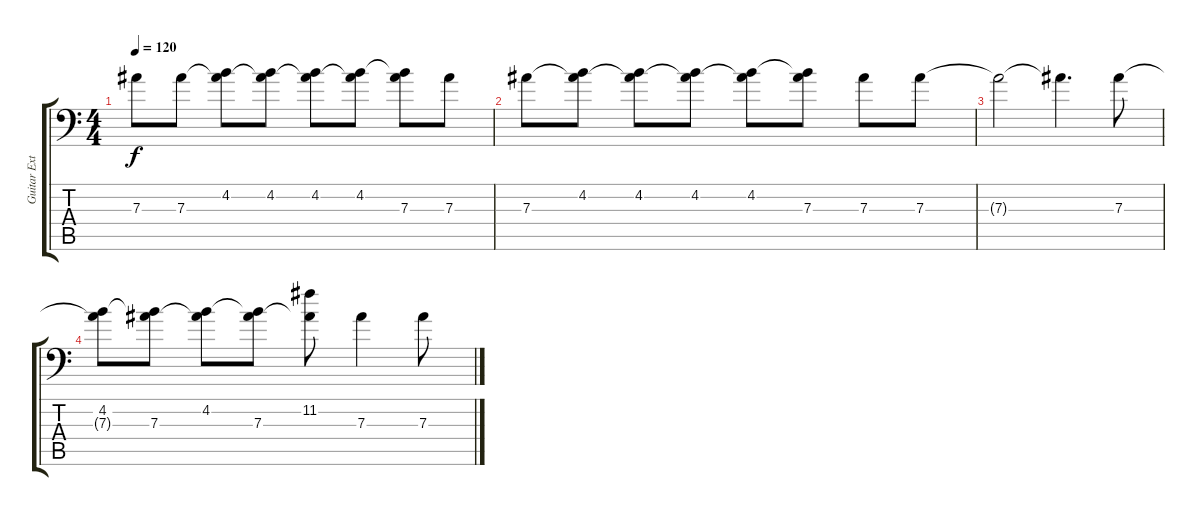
\track ("Guitar Extra" "Guitar Ext") {instrument overdrivenguitar}
\staff {score tabs}
\tuning (C4 G3 Eb3 Bb2 F2 Bb1) {hide}
\ts (4 4)
\tempo 120
\clef f4
\ks c
7.3.8{dy f} 7.3.8 (4.2 7.3{t}).8 (4.2 7.3{t}).8 (4.2 7.3{t}).8 (4.2 7.3{t}).8 (4.2{t} 7.3).8 7.3.8 |
7.3.8 (4.2 7.3{t}).8 (4.2 7.3{t}).8 (4.2 7.3{t}).8 (4.2 7.3{t}).8 (4.2{t} 7.3).8 7.3.8 7.3.8 |
7.3{t}.2 7.3{t}.4{d} 7.3.8 |
(4.2 7.3{t}).8 (4.2{t} 7.3).8 (4.2 7.3{t}).8 (4.2{t} 7.3).8 (11.2 7.3{t}).8 7.3.4 7.3.8
